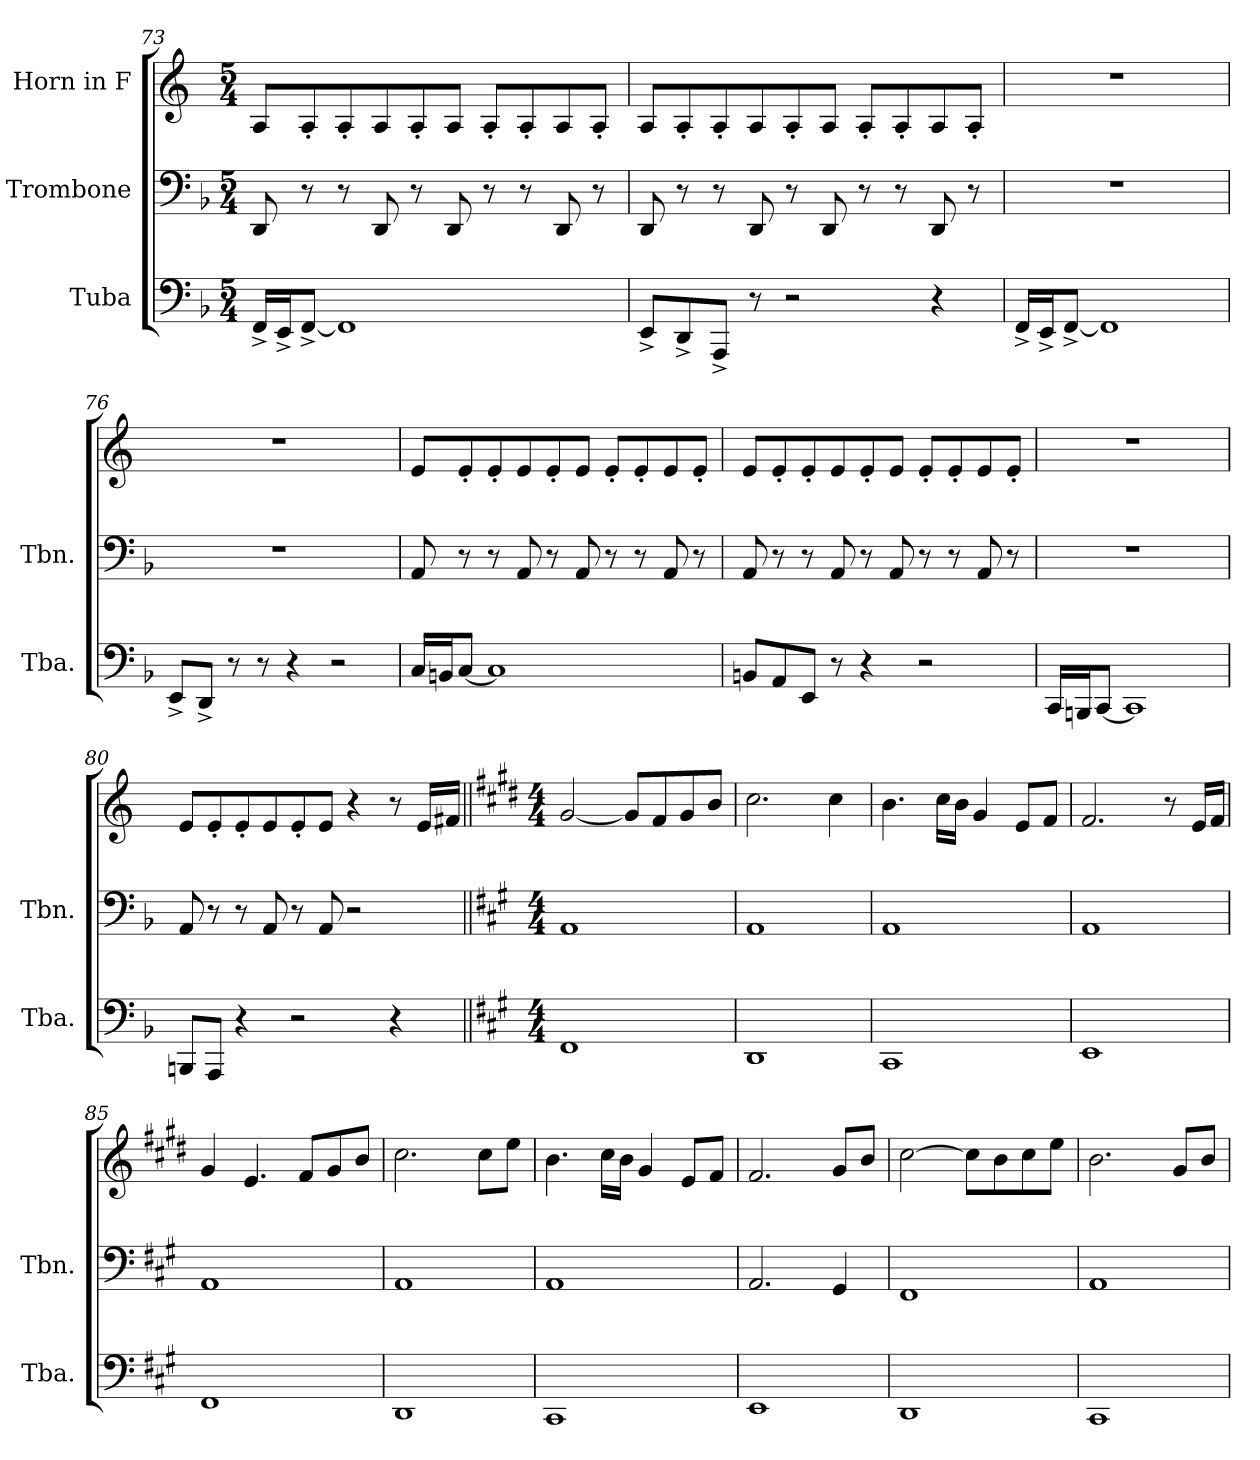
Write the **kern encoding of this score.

**kern	**kern	**kern
*part3	*part2	*part1
*staff3	*staff2	*staff1
*I"Tuba	*I"Trombone	*I"Horn in F
*I'Tba.	*I'Tbn.	*
*clefF4	*clefF4	*clefG2
*	*	*ITrd4c7
*k[b-]	*k[b-]	*k[b-]
*M5/4	*M5/4	*M5/4
*MM80	*MM80	*MM80
=73	=73	=73
16FF^/LL	8DD/	8D/L
16EE^/J	.	.
[8FF^/J	8r	8D'/
1FF]	8r	8D'/
.	8DD/	8D/
.	8r	8D'/
.	8DD/	8D/J
.	8r	8D'/L
.	8r	8D'/
.	8DD/	8D/
.	8r	8D'/J
=74	=74	=74
8EE^/L	8DD/	8D/L
8DD^/	8r	8D'/
8AAA^/J	8r	8D'/
8r	8DD/	8D/
2r	8r	8D'/
.	8DD/	8D/J
.	8r	8D'/L
.	8r	8D'/
4r	8DD/	8D/
.	8r	8D'/J
=75	=75	=75
16FF^/LL	4%5r	4%5r
16EE^/J	.	.
[8FF^/J	.	.
1FF]	.	.
!!LO:LB:g=z
=76	=76	=76
8EE^/L	4%5r	4%5r
8DD^/J	.	.
8r	.	.
8r	.	.
4r	.	.
2r	.	.
=77	=77	=77
16C/LL	8AA/	8A/L
16BBn/J	.	.
[8C/J	8r	8A'/
1C]	8r	8A'/
.	8AA/	8A/
.	8r	8A'/
.	8AA/	8A/J
.	8r	8A'/L
.	8r	8A'/
.	8AA/	8A/
.	8r	8A'/J
=78	=78	=78
8BBn/L	8AA/	8A/L
8AA/	8r	8A'/
8EE/J	8r	8A'/
8r	8AA/	8A/
4r	8r	8A'/
.	8AA/	8A/J
2r	8r	8A'/L
.	8r	8A'/
.	8AA/	8A/
.	8r	8A'/J
=79	=79	=79
16CC/LL	4%5r	4%5r
16BBBn/J	.	.
[8CC/J	.	.
1CC]	.	.
!!LO:LB:g=z
=80	=80	=80
8BBBn/L	8AA/	8A/L
8AAA/J	8r	8A'/
4r	8r	8A'/
.	8AA/	8A/
2r	8r	8A'/
.	8AA/	8A/J
*	*	*MM70
.	2r	4r
4r	.	8r
.	.	16A/LL
.	.	16Bn/JJ
=81||	=81||	=81||
*k[f#c#g#]	*k[f#c#g#]	*k[f#c#g#]
*M4/4	*M4/4	*M4/4
1FF#	1AA	[2c#/
.	.	8c#/L]
.	.	8B/
.	.	8c#/
.	.	8e/J
=82	=82	=82
1DD	1AA	2.f#\
.	.	4f#\
=83	=83	=83
1CC#	1AA	4.e\
.	.	16f#\LL
.	.	16e\JJ
.	.	4c#/
.	.	8A/L
.	.	8B/J
=84	=84	=84
1EE	1AA	2.B/
.	.	8r
.	.	16A/LL
.	.	16B/JJ
=85	=85	=85
1FF#	1AA	4c#/
.	.	4.A/
.	.	8B/L
.	.	8c#/
.	.	8e/J
!!LO:PB:g=z
=86	=86	=86
1DD	1AA	2.f#\
.	.	8f#\L
.	.	8a\J
=87	=87	=87
1CC#	1AA	4.e\
.	.	16f#\LL
.	.	16e\JJ
.	.	4c#/
.	.	8A/L
.	.	8B/J
=88	=88	=88
1EE	2.AA/	2.B/
.	4GG#/	8c#/L
.	.	8e/J
=89	=89	=89
1DD	1FF#	[2f#\
.	.	8f#\L]
.	.	8e\
.	.	8f#\
.	.	8a\J
=90	=90	=90
1CC#	1AA	2.e\
.	.	8c#/L
.	.	8e/J
=	=	=
*-	*-	*-
